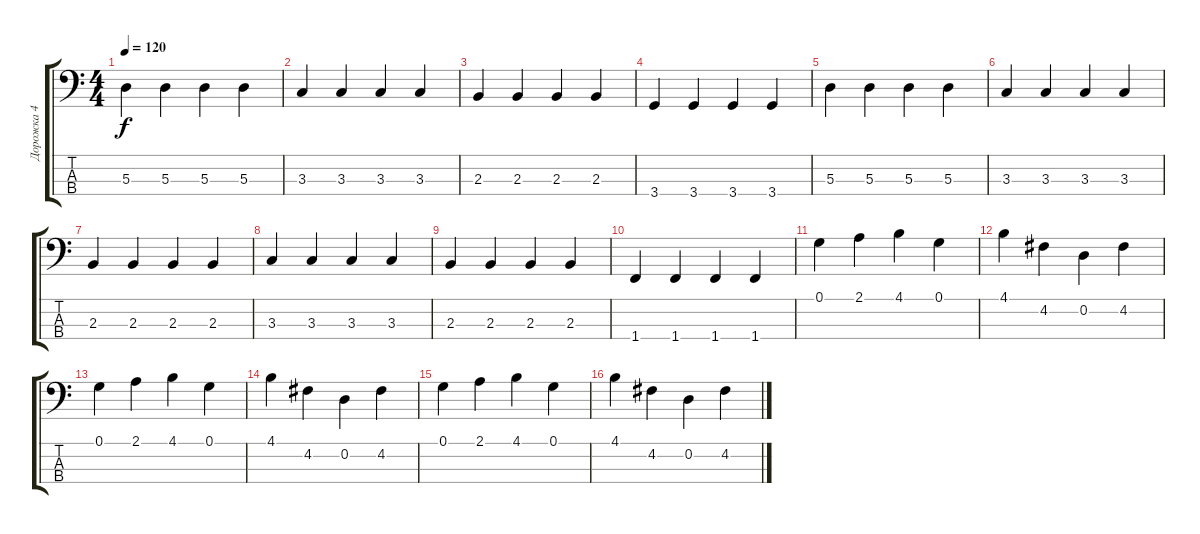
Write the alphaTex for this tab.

\track ("Дорожка 4" "Дорожка 4") {instrument electricbassfinger}
\staff {score tabs}
\tuning (G2 D2 A1 E1) {hide}
\ts (4 4)
\tempo 120
\clef f4
\ks c
5.3.4{dy f} 5.3.4 5.3.4 5.3.4 |
3.3.4 3.3.4 3.3.4 3.3.4 |
2.3.4 2.3.4 2.3.4 2.3.4 |
3.4.4 3.4.4 3.4.4 3.4.4 |
5.3.4 5.3.4 5.3.4 5.3.4 |
3.3.4 3.3.4 3.3.4 3.3.4 |
2.3.4 2.3.4 2.3.4 2.3.4 |
3.3.4 3.3.4 3.3.4 3.3.4 |
2.3.4 2.3.4 2.3.4 2.3.4 |
1.4.4 1.4.4 1.4.4 1.4.4 |
0.1.4 2.1.4 4.1.4 0.1.4 |
4.1.4 4.2.4 0.2.4 4.2.4 |
0.1.4 2.1.4 4.1.4 0.1.4 |
4.1.4 4.2.4 0.2.4 4.2.4 |
0.1.4 2.1.4 4.1.4 0.1.4 |
4.1.4 4.2.4 0.2.4 4.2.4
